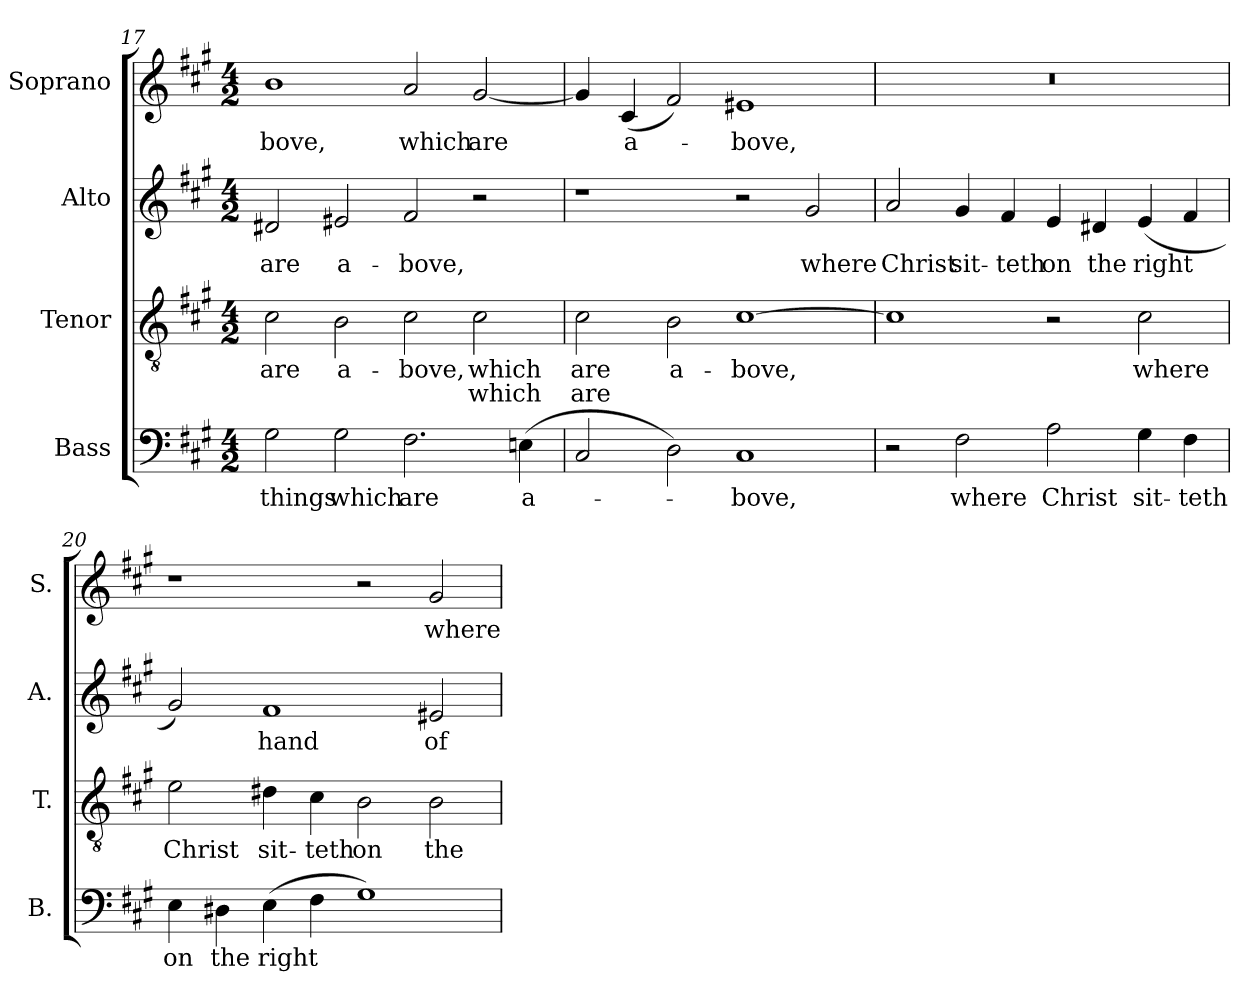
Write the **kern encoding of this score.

**kern	**text	**kern	**text	**text	**kern	**text	**kern	**text
*part4	*part4	*part3	*part3	*part3	*part2	*part2	*part1	*part1
*staff4	*staff4	*staff3	*staff3	*staff3	*staff2	*staff2	*staff1	*staff1
*I"Bass	*	*I"Tenor	*	*	*I"Alto	*	*I"Soprano	*
*I'B.	*	*I'T.	*	*	*I'A.	*	*I'S.	*
*clefF4	*	*clefGv2	*	*	*clefG2	*	*clefG2	*
*	*	*ITrd7c12	*	*	*	*	*	*
*k[f#c#g#]	*	*k[f#c#g#]	*	*	*k[f#c#g#]	*	*k[f#c#g#]	*
*A:	*	*A:	*	*	*A:	*	*A:	*
*M4/2	*	*M4/2	*	*	*M4/2	*	*M4/2	*
=17	=17	=17	=17	=17	=17	=17	=17	=17
!	!LO:LY:b:color=#000000	!	!	!	!	!	!	!
!	!	!	!LO:LY:b:color=#000000	!	!	!	!	!
!	!	!	!	!	!	!LO:LY:b:color=#000000	!	!
!	!	!	!	!	!	!	!	!LO:LY:b:color=#000000
2G#i\	things	2C#i\	are	.	2d#Xi/	are	1bi	-bove,
!	!LO:LY:b:color=#000000	!	!	!	!	!	!	!
!	!	!	!LO:LY:b:color=#000000	!	!	!	!	!
!	!	!	!	!	!	!LO:LY:b:color=#000000	!	!
2G#i\	which	2BBi\	a-	.	2e#Xi/	a-	.	.
!	!LO:LY:b:color=#000000	!	!	!	!	!	!	!
!	!	!	!LO:LY:b:color=#000000	!	!	!	!	!
!	!	!	!	!	!	!LO:LY:b:color=#000000	!	!
!	!	!	!	!	!	!	!	!LO:LY:b:color=#000000
2.F#i\	are	2C#i\	-bove,	.	2f#i/	-bove,	2ai/	which
!	!	!	!LO:LY:b:color=#000000	!LO:LY:b:color=#000000	!	!	!	!
!	!	!	!	!	!	!	!	!LO:LY:b:color=#000000
.	.	2C#i\	which	which	2r	.	[2g#i/	are
!	!LO:LY:b:color=#000000	!	!	!	!	!	!	!
(4Eni\	a-	.	.	.	.	.	.	.
=18	=18	=18	=18	=18	=18	=18	=18	=18
!	!	!	!LO:LY:b:color=#000000	!LO:LY:b:color=#000000	!	!	!	!
2C#i/	.	2C#i\	are	are	1r	.	4g#i/]	.
!	!	!	!	!	!	!	!	!LO:LY:b:color=#000000
.	.	.	.	.	.	.	(4c#i/	a-
!	!	!	!LO:LY:b:color=#000000	!	!	!	!	!
2Di\)	.	2BBi\	a-	.	.	.	2f#i/)	.
!	!LO:LY:b:color=#000000	!	!	!	!	!	!	!
!	!	!	!LO:LY:b:color=#000000	!	!	!	!	!
!	!	!	!	!	!	!	!	!LO:LY:b:color=#000000
1C#i	-bove,	[1C#i	-bove,	.	2r	.	1e#Xi	-bove,
!	!	!	!	!	!	!LO:LY:b:color=#000000	!	!
.	.	.	.	.	2g#i/	where	.	.
=19	=19	=19	=19	=19	=19	=19	=19	=19
!	!	!	!	!	!	!LO:LY:b:color=#000000	!LO:N:vis=1	!
2r	.	1C#i]	.	.	2ai/	Christ	0r	.
!	!LO:LY:b:color=#000000	!	!	!	!	!	!	!
!	!	!	!	!	!	!LO:LY:b:color=#000000	!	!
2F#i\	where	.	.	.	4g#i/	sit-	.	.
!	!	!	!	!	!	!LO:LY:b:color=#000000	!	!
.	.	.	.	.	4f#i/	-teth	.	.
!	!LO:LY:b:color=#000000	!	!	!	!	!	!	!
!	!	!	!	!	!	!LO:LY:b:color=#000000	!	!
2Ai\	Christ	2r	.	.	4ei/	on	.	.
!	!	!	!	!	!	!LO:LY:b:color=#000000	!	!
.	.	.	.	.	4d#Xi/	the	.	.
!	!LO:LY:b:color=#000000	!	!	!	!	!	!	!
!	!	!	!LO:LY:b:color=#000000	!	!	!	!	!
!	!	!	!	!	!	!LO:LY:b:color=#000000	!	!
4G#i\	sit-	2C#i\	where	.	(4ei/	right	.	.
!	!LO:LY:b:color=#000000	!	!	!	!	!	!	!
4F#i\	-teth	.	.	.	4f#i/	.	.	.
!!LO:LB:g=z
=20	=20	=20	=20	=20	=20	=20	=20	=20
!	!LO:LY:b:color=#000000	!	!	!	!	!	!	!
!	!	!	!LO:LY:b:color=#000000	!	!	!	!	!
4Ei\	on	2Ei\	Christ	.	2g#i/)	.	1r	.
!	!LO:LY:b:color=#000000	!	!	!	!	!	!	!
4D#Xi\	the	.	.	.	.	.	.	.
!	!LO:LY:b:color=#000000	!	!	!	!	!	!	!
!	!	!	!LO:LY:b:color=#000000	!	!	!	!	!
!	!	!	!	!	!	!LO:LY:b:color=#000000	!	!
(4Ei\	right	4D#Xi\	sit-	.	1f#i	hand	.	.
!	!	!	!LO:LY:b:color=#000000	!	!	!	!	!
4F#i\	.	4C#i\	-teth	.	.	.	.	.
!	!	!	!LO:LY:b:color=#000000	!	!	!	!	!
1G#i)	.	2BBi\	on	.	.	.	2r	.
!	!	!	!LO:LY:b:color=#000000	!	!	!	!	!
!	!	!	!	!	!	!LO:LY:b:color=#000000	!	!
!	!	!	!	!	!	!	!	!LO:LY:b:color=#000000
.	.	2BBi\	the	.	2e#Xi/	of	2g#i/	where
=	=	=	=	=	=	=	=	=
*-	*-	*-	*-	*-	*-	*-	*-	*-
